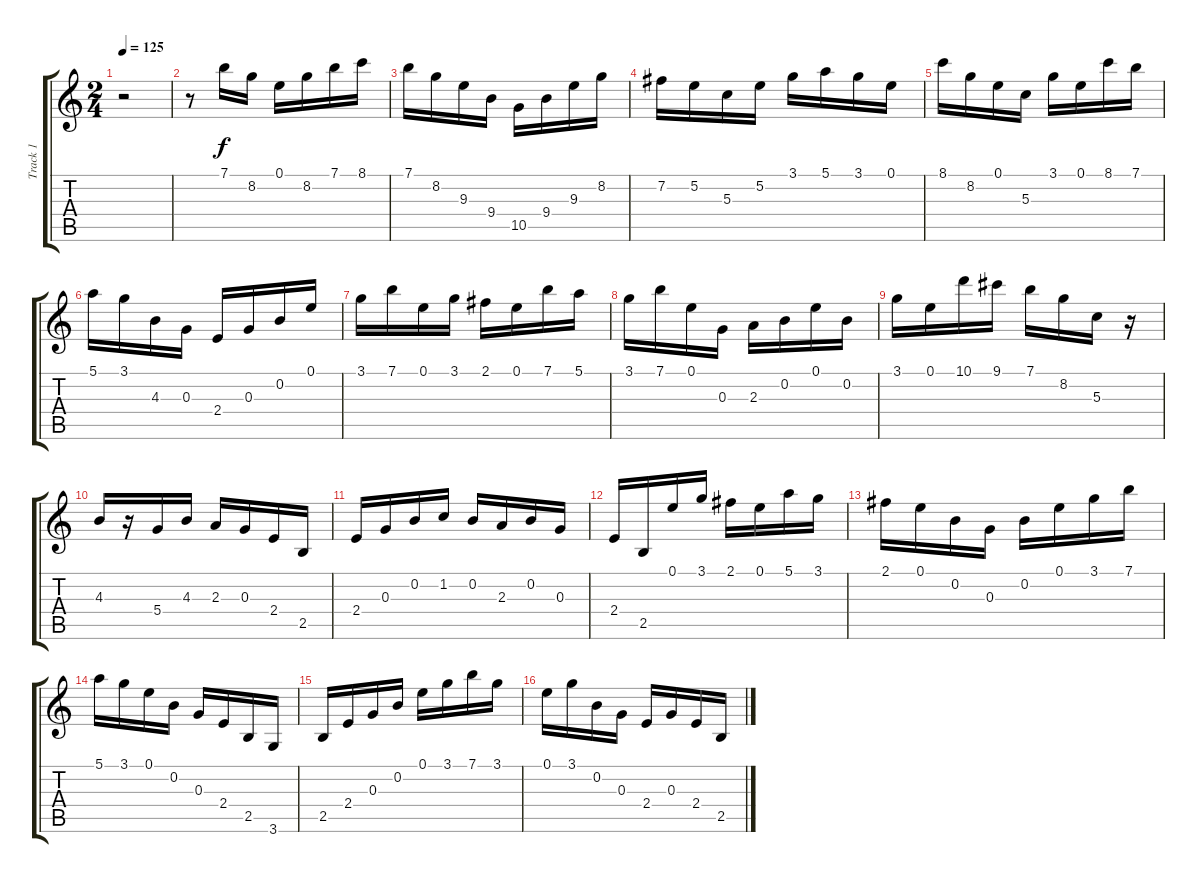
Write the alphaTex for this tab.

\track ("Track 1" "Track 1") {instrument distortionguitar}
\staff {score tabs}
\tuning (E4 B3 G3 D3 A2 E2) {hide}
\ts (2 4)
\tempo 125
\clef g2
\ks c
r.2{dy f instrument distortionguitar} |
r.8 7.1.16 8.2.16 0.1.16 8.2.16 7.1.16 8.1.16 |
7.1.16 8.2.16 9.3.16 9.4.16 10.5.16 9.4.16 9.3.16 8.2.16 |
7.2.16 5.2.16 5.3.16 5.2.16 3.1.16 5.1.16 3.1.16 0.1.16 |
8.1.16 8.2.16 0.1.16 5.3.16 3.1.16 0.1.16 8.1.16 7.1.16 |
5.1.16 3.1.16 4.3.16 0.3.16 2.4.16 0.3.16 0.2.16 0.1.16 |
3.1.16 7.1.16 0.1.16 3.1.16 2.1.16 0.1.16 7.1.16 5.1.16 |
3.1.16 7.1.16 0.1.16 0.3.16 2.3.16 0.2.16 0.1.16 0.2.16 |
3.1.16 0.1.16 10.1.16 9.1.16 7.1.16 8.2.16 5.3.16 r.16 |
4.3.16 r.16 5.4.16 4.3.16 2.3.16 0.3.16 2.4.16 2.5.16 |
2.4.16 0.3.16 0.2.16 1.2.16 0.2.16 2.3.16 0.2.16 0.3.16 |
2.4.16 2.5.16 0.1.16 3.1.16 2.1.16 0.1.16 5.1.16 3.1.16 |
2.1.16 0.1.16 0.2.16 0.3.16 0.2.16 0.1.16 3.1.16 7.1.16 |
5.1.16 3.1.16 0.1.16 0.2.16 0.3.16 2.4.16 2.5.16 3.6.16 |
2.5.16 2.4.16 0.3.16 0.2.16 0.1.16 3.1.16 7.1.16 3.1.16 |
0.1.16 3.1.16 0.2.16 0.3.16 2.4.16 0.3.16 2.4.16 2.5.16
